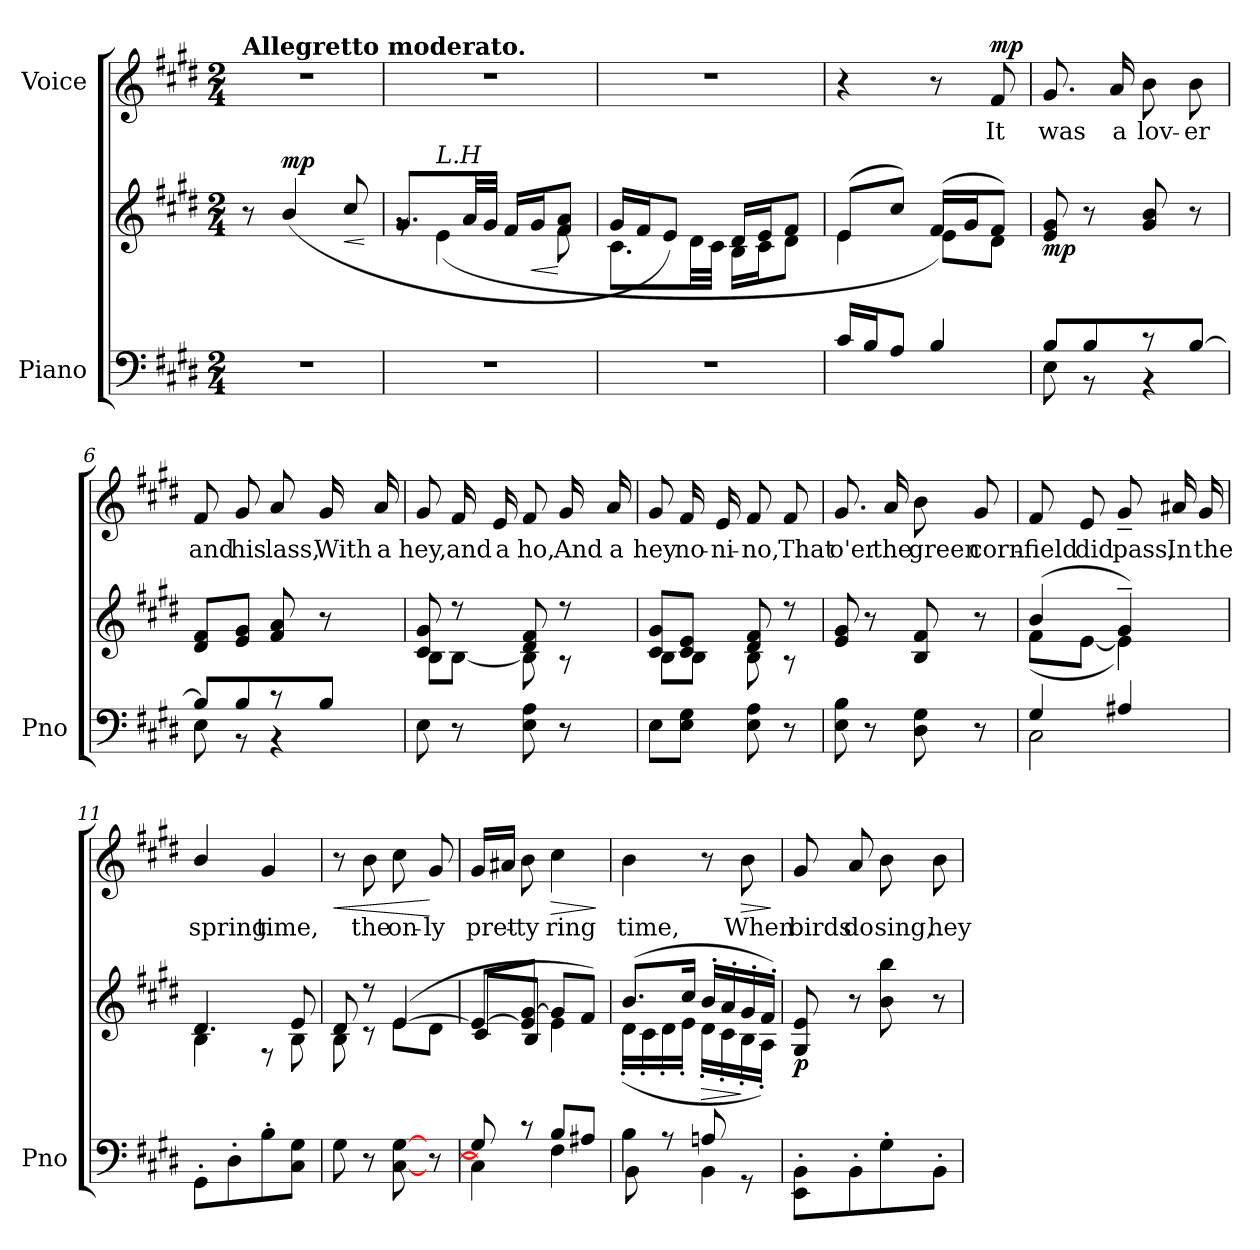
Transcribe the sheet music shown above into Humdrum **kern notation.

**kern	**kern	**dynam	**kern	**text	**dynam
*part2	*part2	*part2	*part1	*part1	*part1
*staff3	*staff2	*staff2/3	*staff1	*staff1	*staff1
*I"Piano	*	*	*I"Voice	*	*
*I'Pno	*	*	*	*	*
*clefF4	*clefG2	*	*clefG2	*	*
*k[f#c#g#d#]	*k[f#c#g#d#]	*	*k[f#c#g#d#]	*	*
*M2/4	*M2/4	*	*M2/4	*	*
*MM74	*MM74	*	*MM74	*	*
=1	=1	=1	=1	=1	=1
!	!	!	!LO:TX:a:B:t=Allegretto moderato.	!	!
2r	8r	.	2r	.	.
!	!	!LO:DY:a	!	!	!
.	(4b/	mp	.	.	.
!	!	!LO:HP:b	!	!	!
.	8cc#/	<	.	.	.
.	.	[	.	.	.
=2	=2	=2	=2	=2	=2
*	*^	*	*	*	*
2r	8.g#/L	8rg	.	2r	.	.
!	!	!LO:TX:a:i:t=L.H	!	!	!	!
.	.	(4e\	.	.	.	.
.	32a/LL	.	.	.	.	.
.	32g#/JJJ	.	.	.	.	.
.	16f#/LL	.	.	.	.	.
!	!	!	!LO:HP:b	!	!	!
.	16g#/J	.	<	.	.	.
.	8f#/ 8a/J	8f#\	[	.	.	.
=3	=3	=3	=3	=3	=3	=3
2r	16g#/LL	8.c#\L	.	2r	.	.
.	16f#/J	.	.	.	.	.
.	8e/J)	.	.	.	.	.
.	.	32d#\LL	.	.	.	.
.	.	32c#\JJJ	.	.	.	.
.	(16d#/LL	16B\LL	.	.	.	.
.	16e/J	16c#\J	.	.	.	.
.	8f#/J	8d#\J	.	.	.	.
=4	=4	=4	=4	=4	=4	=4
16c#/LL	(8e/L	4e\	.	4r	.	.
16B/J	.	.	.	.	.	.
8A/J	8cc#/J)	.	.	.	.	.
4B/)	(16f#/LL	8e\L)	.	8r	.	.
.	16g#/J	.	.	.	.	.
!	!	!	!	!	!LO:LY:b	!LO:DY:a
.	8f#/J)	8d#\J	.	8f#/	It	mp
!!LO:LB:g=z
=5	=5	=5	=5	=5	=5	=5
*^	*	*	*	*	*	*
!	!	!	!	!LO:DY:b	!	!LO:LY:b	!
*	*	*v	*v	*	*	*	*
8B/L	8E\	8e/ 8g#/	mp	8.g#/	was	.
8B/	8r	8r	.	.	.	.
!	!	!	!	!	!LO:LY:b	!
.	.	.	.	16a/	a	.
!	!	!	!	!	!LO:LY:b	!
8r	4r	8g#/ 8b/	.	8b\	lov-	.
!	!	!	!	!	!LO:LY:b	!
[8B/J	.	8r	.	8b\	-er	.
=6	=6	=6	=6	=6	=6	=6
!	!	!	!	!	!LO:LY:b	!
8B/L]	8E\	8d#/ 8f#/L	.	8f#/	and	.
!	!	!	!	!	!LO:LY:b	!
8B/	8r	8e/ 8g#/J	.	8g#/	his	.
!	!	!	!	!	!LO:LY:b	!
8r	4r	8f#/ 8a/	.	8a/	lass,	.
!	!	!	!	!	!LO:LY:b	!
8B/J	.	8r	.	16g#/	With	.
!	!	!	!	!	!LO:LY:b	!
.	.	.	.	16a/	a	.
*v	*v	*	*	*	*	*
=7	=7	=7	=7	=7	=7
*	*^	*	*	*	*
!	!	!	!	!	!LO:LY:b	!
8E\	8c#/ 8g#/	8B\L	.	8g#/	hey,	.
!	!	!	!	!	!LO:LY:b	!
8r	8r	[8B\J	.	16f#/	and	.
!	!	!	!	!	!LO:LY:b	!
.	.	.	.	16e/	a	.
!	!	!	!	!	!LO:LY:b	!
8E\ 8A\	8d#/ 8f#/	8B\]	.	8f#/	ho,	.
!	!	!	!	!	!LO:LY:b	!
8r	8r	8r	.	16g#/	And	.
!	!	!	!	!	!LO:LY:b	!
.	.	.	.	16a/	a	.
=8	=8	=8	=8	=8	=8	=8
!	!	!	!	!	!LO:LY:b	!
8E\L	8c#/ 8g#/L	8B\L	.	8g#/	hey	.
!	!	!	!	!	!LO:LY:b	!
8E\ 8G#\J	8c#/ 8e/J	8B\J	.	16f#/	no-	.
!	!	!	!	!	!LO:LY:b	!
.	.	.	.	16e/	-ni-	.
!	!	!	!	!	!LO:LY:b	!
8E\ 8A\	8d#/ 8f#/	8B\	.	8f#/	-no,	.
!	!	!	!	!	!LO:LY:b	!
8r	8r	8r	.	8f#/	That	.
!!LO:LB:g=z
=9	=9	=9	=9	=9	=9	=9
!	!	!	!	!	!LO:LY:b	!
*	*v	*v	*	*	*	*
8E\ 8B\	8e/ 8g#/	.	8.g#/	o'er	.
8r	8r	.	.	.	.
!	!	!	!	!LO:LY:b	!
.	.	.	16a/	the	.
!	!	!	!	!LO:LY:b	!
8D#\ 8G#\	8B/ 8f#/	.	8b\	green	.
!	!	!	!	!LO:LY:b	!
8r	8r	.	8g#/	corn-	.
=10	=10	=10	=10	=10	=10
*^	*^	*	*	*	*
!	!	!	!	!	!	!LO:LY:b	!
4G#/	2C#\	(4b/	(8f#\L	.	8f#/	-field	.
!	!	!	!	!	!	!LO:LY:b	!
.	.	.	[8e\J	.	8e/	did	.
!	!	!	!	!	!	!LO:LY:b	!
4A#X/	.	4g#~/)	4e\])	.	8g#~/	pass,	.
!	!	!	!	!	!	!LO:LY:b	!
.	.	.	.	.	16a#X/	In	.
!	!	!	!	!	!	!LO:LY:b	!
.	.	.	.	.	16g#/	the	.
*v	*v	*	*	*	*	*	*
=11	=11	=11	=11	=11	=11	=11
!	!	!	!	!	!LO:LY:b	!
8GG#'\L	4.d#/	4B\	.	4b/	spring	.
8D#'\	.	.	.	.	.	.
!	!	!	!	!	!LO:LY:b	!
8B'\	.	8r	.	4g#/	time,	.
8C#\ 8G#\J	8e/	8B\	.	.	.	.
=12	=12	=12	=12	=12	=12	=12
!	!	!	!	!	!	!LO:HP:b
8G#\	8d#/	8B\	.	8r	.	<
!	!	!	!	!	!LO:LY:b	!
8r	8r	8r	.	8b\	the	.
!	!	!	!	!	!LO:LY:b	!
[8C#\ [8G#\	([4e/	8e\L	.	8cc#\	on-	.
!	!	!	!	!	!LO:LY:b	!
8r	.	8d#\J	.	8g#/	-ly	[
!!LO:PB:g=z
=13	=13	=13	=13	=13	=13	=13
*^	*	*	*	*	*	*
!	!	!	!	!	!	!LO:LY:b	!
8G#/]	4C#\]	8e/L_	8c#/L	.	16g#/LL	pret-	.
.	.	.	.	.	16a#X/JJ	.	.
!	!	!	!	!	!	!LO:LY:b	!
8r	.	(8e/] [8g#/J	8B/J)	.	8b\	-ty	.
!	!	!	!	!	!	!LO:LY:b	!LO:HP:b
8B/L	4F#\	8g#/L]	4e\	.	4cc#\	ring	>
8A#X/J	.	8f#/J)	.	.	.	.	.
*v	*v	*	*	*	*	*	*
*	*v	*v	*	*	*	*
.	.	.	.	.	]
=14	=14	=14	=14	=14	=14
*^	*^	*	*	*	*
!	!	!	!	!	!	!LO:LY:b	!
4B\	8BB\	(8.b/L	(16d#'\LL	.	4b\	time,	.
.	.	.	16c#'\	.	.	.	.
.	8rA	.	16d#'\	.	.	.	.
.	.	16cc#/Jk	16e'\JJ	.	.	.	.
!	!	!	!	!LO:HP:b	!	!	!
8Ani/	4BB\	16b'/LL	16d#'\LL	>	8r	.	.
.	.	16a'/	16c#'\	.	.	.	.
!	!	!	!	!	!	!LO:LY:b	!LO:HP:b
8rGG	.	16g#'/	16B'\	]	8b\	When	>
.	.	16f#'/JJ)	16A'\JJ)	.	.	.	.
*v	*v	*	*	*	*	*	*
*	*v	*v	*	*	*	*
.	.	.	.	.	]
=15	=15	=15	=15	=15	=15
!	!	!LO:DY:b	!	!LO:LY:b	!
8EE\' 8BB\'L	8G#/ 8e/	p	8g#/	birds	.
!	!	!	!	!LO:LY:b	!
8BB'\	8r	.	8a/	do	.
!	!	!	!	!LO:LY:b	!
8G#'\	8b\ 8bb\	.	8b\	sing,	.
!	!	!	!	!LO:LY:b	!
8BB'\J	8r	.	8b\	hey	.
=	=	=	=	=	=
*-	*-	*-	*-	*-	*-
